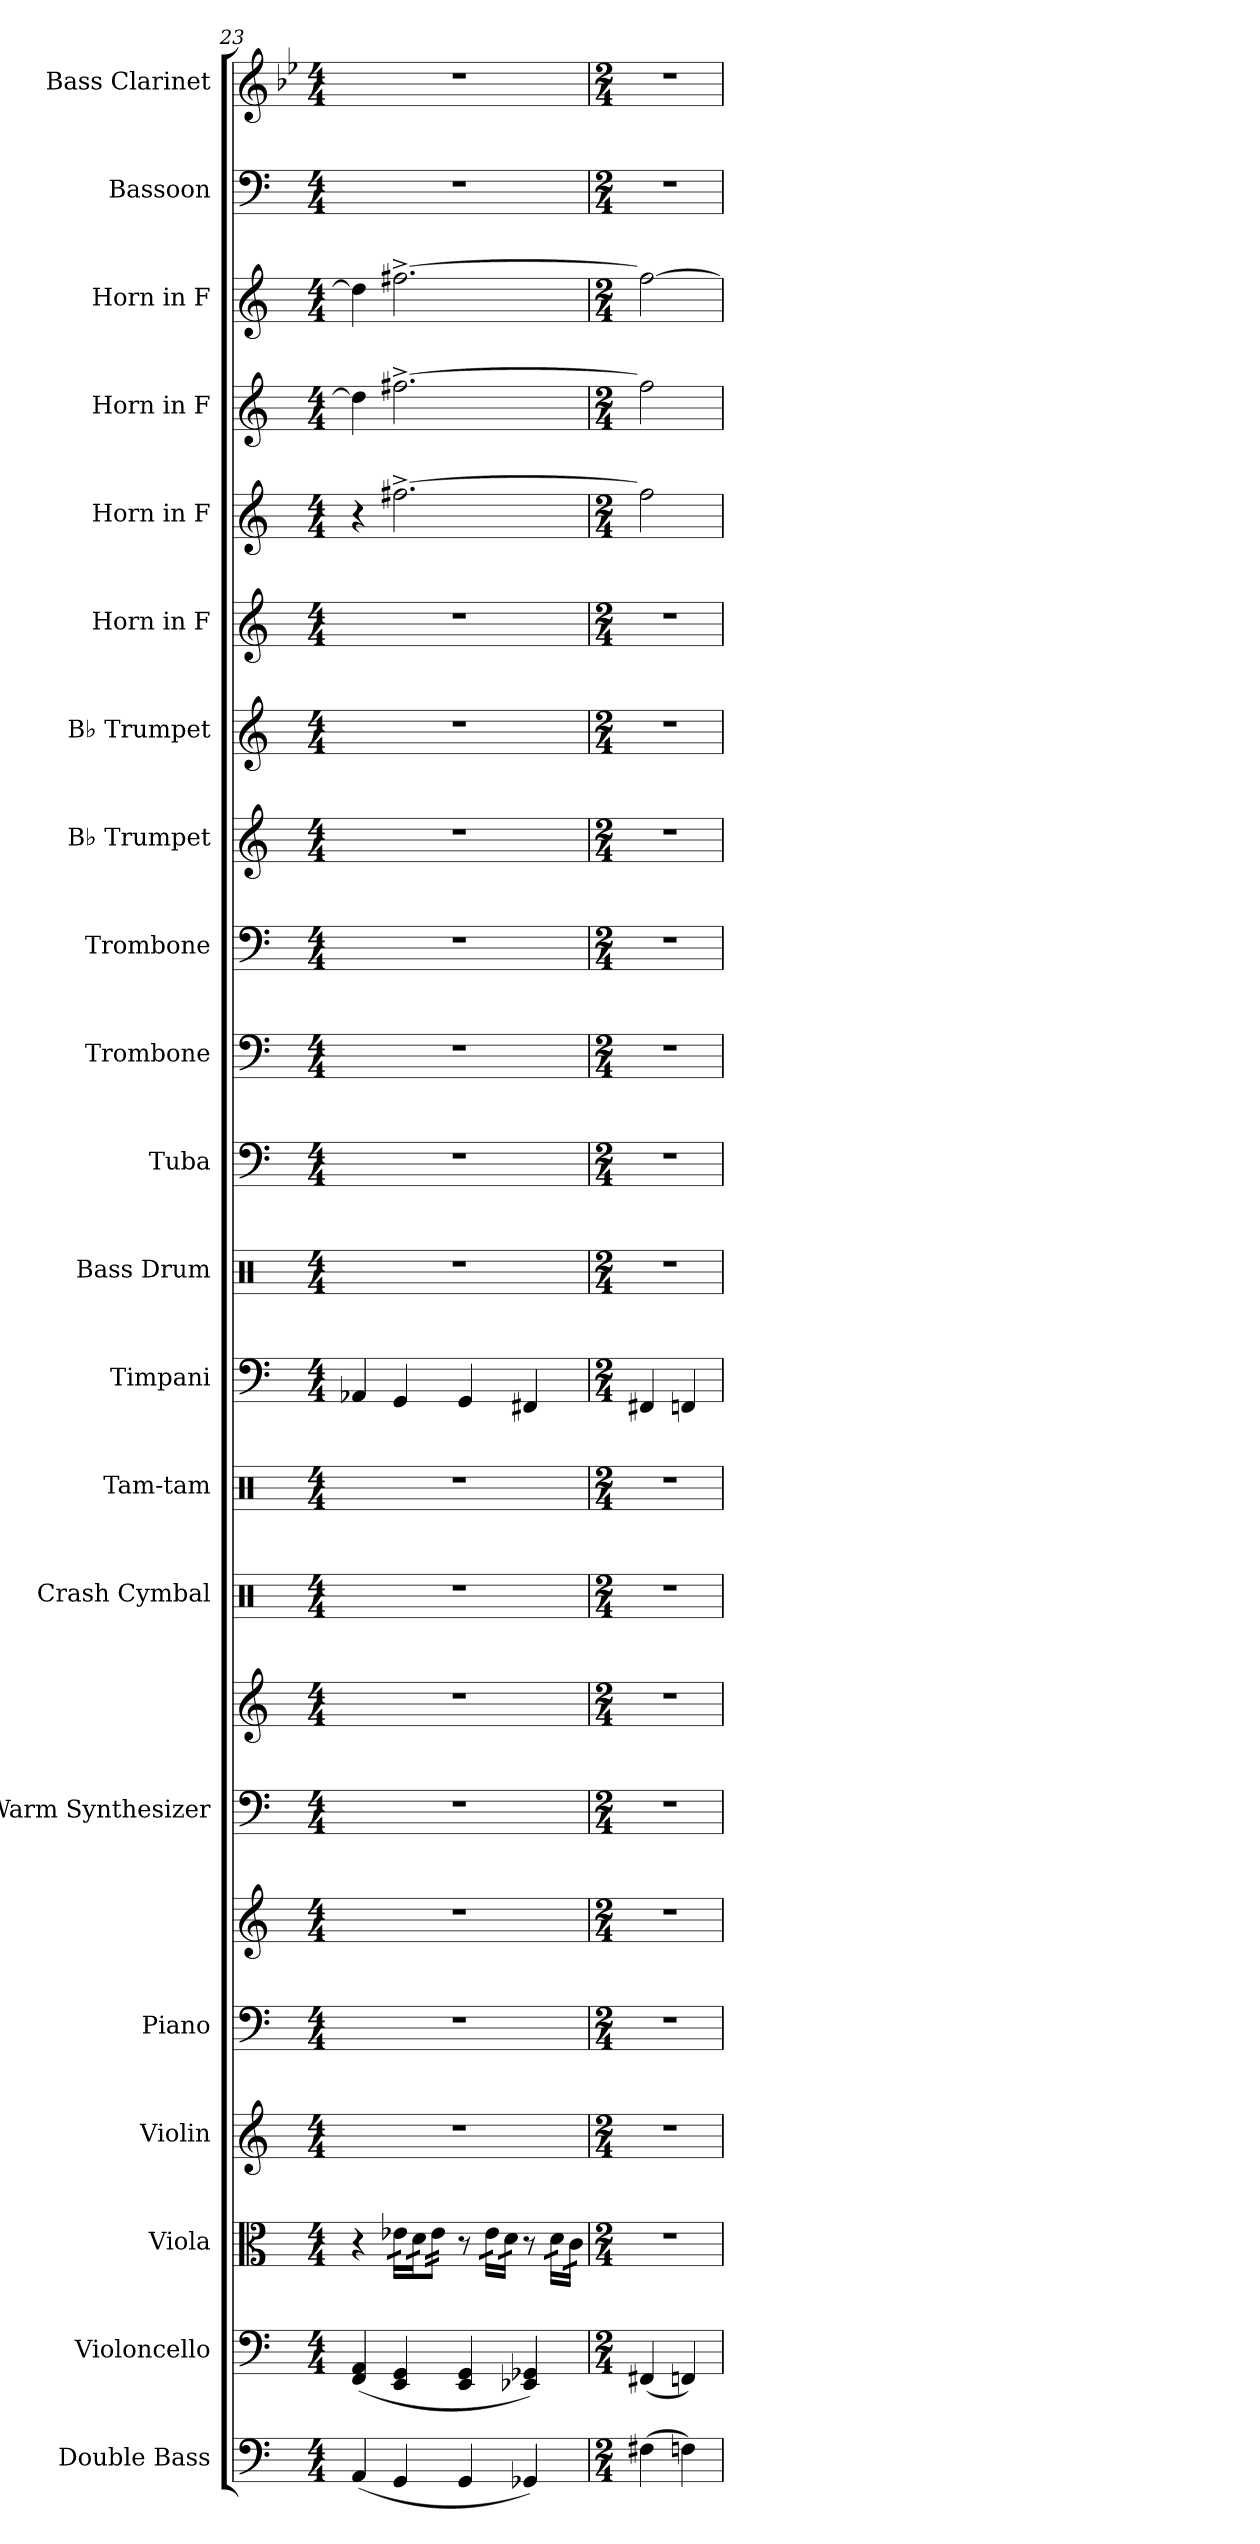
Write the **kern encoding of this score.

**kern	**kern	**kern	**kern	**kern	**kern	**kern	**kern	**kern	**kern	**kern	**kern	**kern	**kern	**kern	**kern	**kern	**kern	**kern	**kern	**kern	**kern	**kern
*part21	*part20	*part19	*part18	*part17	*part17	*part16	*part16	*part15	*part14	*part13	*part12	*part11	*part10	*part9	*part8	*part7	*part6	*part5	*part4	*part3	*part2	*part1
*staff23	*staff22	*staff21	*staff20	*staff19	*staff18	*staff17	*staff16	*staff15	*staff14	*staff13	*staff12	*staff11	*staff10	*staff9	*staff8	*staff7	*staff6	*staff5	*staff4	*staff3	*staff2	*staff1
*I"Double Bass	*I"Violoncello	*I"Viola	*I"Violin	*I"Piano	*	*I"Warm Synthesizer	*	*I"Crash Cymbal	*I"Tam-tam	*I"Timpani	*I"Bass Drum	*I"Tuba	*I"Trombone	*I"Trombone	*I"B♭ Trumpet	*I"B♭ Trumpet	*I"Horn in F	*I"Horn in F	*I"Horn in F	*I"Horn in F	*I"Bassoon	*I"Bass Clarinet
*I'Db.	*I'Vc.	*I'Vla.	*I'Vln.	*I'Pno.	*	*I'Synth.	*	*I'Cr. Cym.	*I'Tam-tam	*I'Timp.	*I'B. Dr.	*I'Tba.	*I'Tbn.	*I'Tbn.	*I'B♭ Tpt.	*I'B♭ Tpt.	*	*	*	*	*I'Bsn.	*I'B. Cl.
*clefF4	*clefF4	*clefC3	*clefG2	*clefF4	*clefG2	*clefF4	*clefG2	*clefX	*clefX	*clefF4	*clefX	*clefF4	*clefF4	*clefF4	*clefG2	*clefG2	*clefG2	*clefG2	*clefG2	*clefG2	*clefF4	*clefG2
*ITrd7c12	*	*	*	*	*	*	*	*	*	*	*	*	*	*	*ITrd1c2	*ITrd1c2	*ITrd4c7	*ITrd4c7	*ITrd4c7	*ITrd4c7	*	*ITrd8c14
*k[]	*k[]	*k[]	*k[]	*k[]	*k[]	*k[]	*k[]	*k[]	*k[]	*k[]	*k[]	*k[]	*k[]	*k[]	*k[b-e-]	*k[b-e-]	*k[b-]	*k[b-]	*k[b-]	*k[b-]	*k[]	*k[b-e-]
*M4/4	*M4/4	*M4/4	*M4/4	*M4/4	*M4/4	*M4/4	*M4/4	*M4/4	*M4/4	*M4/4	*M4/4	*M4/4	*M4/4	*M4/4	*M4/4	*M4/4	*M4/4	*M4/4	*M4/4	*M4/4	*M4/4	*M4/4
=23	=23	=23	=23	=23	=23	=23	=23	=23	=23	=23	=23	=23	=23	=23	=23	=23	=23	=23	=23	=23	=23	=23
(4AAA/	(4FF/ 4AA/	4r	1r	1r	1r	1r	1r	1r	1r	4AA-X/	1r	1r	1r	1r	1r	1r	1r	4r	4g\]	4g\]	1r	1r
*	*	*tremolo	*	*	*	*	*	*	*	*	*	*	*	*	*	*	*	*	*	*	*	*
4GGG/	4EE/ 4GG/	32e-X\LLL	.	.	.	.	.	.	.	4GG/	.	.	.	.	.	.	.	[2.bn^\	[2.bn^\	[2.bn^\	.	.
.	.	32e-X\	.	.	.	.	.	.	.	.	.	.	.	.	.	.	.	.	.	.	.	.
.	.	32d\	.	.	.	.	.	.	.	.	.	.	.	.	.	.	.	.	.	.	.	.
.	.	32d\	.	.	.	.	.	.	.	.	.	.	.	.	.	.	.	.	.	.	.	.
.	.	32e-\	.	.	.	.	.	.	.	.	.	.	.	.	.	.	.	.	.	.	.	.
.	.	32e-\	.	.	.	.	.	.	.	.	.	.	.	.	.	.	.	.	.	.	.	.
.	.	32e-\	.	.	.	.	.	.	.	.	.	.	.	.	.	.	.	.	.	.	.	.
.	.	32e-\JJJ	.	.	.	.	.	.	.	.	.	.	.	.	.	.	.	.	.	.	.	.
4GGG/	4EE/ 4GG/	8r	.	.	.	.	.	.	.	4GG/	.	.	.	.	.	.	.	.	.	.	.	.
.	.	32e-\LLL	.	.	.	.	.	.	.	.	.	.	.	.	.	.	.	.	.	.	.	.
.	.	32e-\	.	.	.	.	.	.	.	.	.	.	.	.	.	.	.	.	.	.	.	.
.	.	32d\	.	.	.	.	.	.	.	.	.	.	.	.	.	.	.	.	.	.	.	.
.	.	32d\JJJ	.	.	.	.	.	.	.	.	.	.	.	.	.	.	.	.	.	.	.	.
4GGG-X/)	4EE-X/ 4GG-X/)	8r	.	.	.	.	.	.	.	4FF#X/	.	.	.	.	.	.	.	.	.	.	.	.
.	.	32d\LLL	.	.	.	.	.	.	.	.	.	.	.	.	.	.	.	.	.	.	.	.
.	.	32d\	.	.	.	.	.	.	.	.	.	.	.	.	.	.	.	.	.	.	.	.
.	.	32c\	.	.	.	.	.	.	.	.	.	.	.	.	.	.	.	.	.	.	.	.
.	.	32c\JJJ	.	.	.	.	.	.	.	.	.	.	.	.	.	.	.	.	.	.	.	.
*	*	*Xtremolo	*	*	*	*	*	*	*	*	*	*	*	*	*	*	*	*	*	*	*	*
=24	=24	=24	=24	=24	=24	=24	=24	=24	=24	=24	=24	=24	=24	=24	=24	=24	=24	=24	=24	=24	=24	=24
*M2/4	*M2/4	*M2/4	*M2/4	*M2/4	*M2/4	*M2/4	*M2/4	*M2/4	*M2/4	*M2/4	*M2/4	*M2/4	*M2/4	*M2/4	*M2/4	*M2/4	*M2/4	*M2/4	*M2/4	*M2/4	*M2/4	*M2/4
(4FF#X\	(4FF#X/	2r	2r	2r	2r	2r	2r	2r	2r	4FF#X/	2r	2r	2r	2r	2r	2r	2r	2b\]	2b\]	2b\_	2r	2r
4FFn\)	4FFn/)	.	.	.	.	.	.	.	.	4FFn/	.	.	.	.	.	.	.	.	.	.	.	.
=	=	=	=	=	=	=	=	=	=	=	=	=	=	=	=	=	=	=	=	=	=	=
*-	*-	*-	*-	*-	*-	*-	*-	*-	*-	*-	*-	*-	*-	*-	*-	*-	*-	*-	*-	*-	*-	*-
